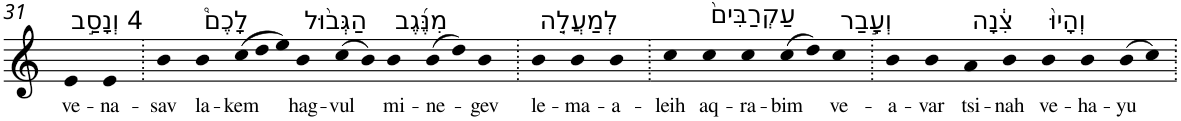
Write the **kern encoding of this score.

**kern	**text
*part1	*part1
*staff1	*staff1
*I"Piano	*
*I'Pno	*
!!LO:PB:g=z
*clefG2	*
*k[]	*
=31	=31
!LO:TX:a:t=4 וְנָסַ֣ב	!
!	!LO:LY:b
4e	ve-
!	!LO:LY:b
4e	-na-
=32.	=32.
!	!LO:LY:b
4b	-sav
!LO:TX:a:t=לָכֶם֩	!
!	!LO:LY:b
4b	la-
*Xtuplet	*
!	!LO:LY:b
(>12cc	-kem
12dd	.
12ee)	.
!LO:TX:a:t=הַגְּב֨וּל	!
!	!LO:LY:b
4b	hag-
!	!LO:LY:b
(>8cc	-vul
8b)	.
!LO:TX:a:t=מִנֶּ֜גֶב	!
!	!LO:LY:b
4b	mi-
!	!LO:LY:b
(>8b	-ne-
8dd)	.
!	!LO:LY:b
4b	-gev
=33.	=33.
!LO:TX:a:t=לְמַעֲלֵ֤ה	!
!	!LO:LY:b
4b	le-
!	!LO:LY:b
4b	-ma-
!	!LO:LY:b
4b	-a-
=34.	=34.
!	!LO:LY:b
4cc	-leih
!LO:TX:a:t=עַקְרַבִּים֙	!
!	!LO:LY:b
4cc	aq-
!	!LO:LY:b
4cc	-ra-
!	!LO:LY:b
(>8cc	-bim
8dd)	.
!LO:TX:a:t=וְעָ֣בַר	!
!	!LO:LY:b
4cc	ve-
=35.	=35.
!	!LO:LY:b
4b	-a-
!	!LO:LY:b
4b	-var
!LO:TX:a:t=צִ֔נָה	!
!	!LO:LY:b
4a	tsi-
!	!LO:LY:b
4b	-nah
!LO:TX:a:t=וְהָיוּ֙	!
!	!LO:LY:b
4b	ve-
!	!LO:LY:b
4b	-ha-
!	!LO:LY:b
(>8b	-yu
8cc)	.
=.	=.
*-	*-
